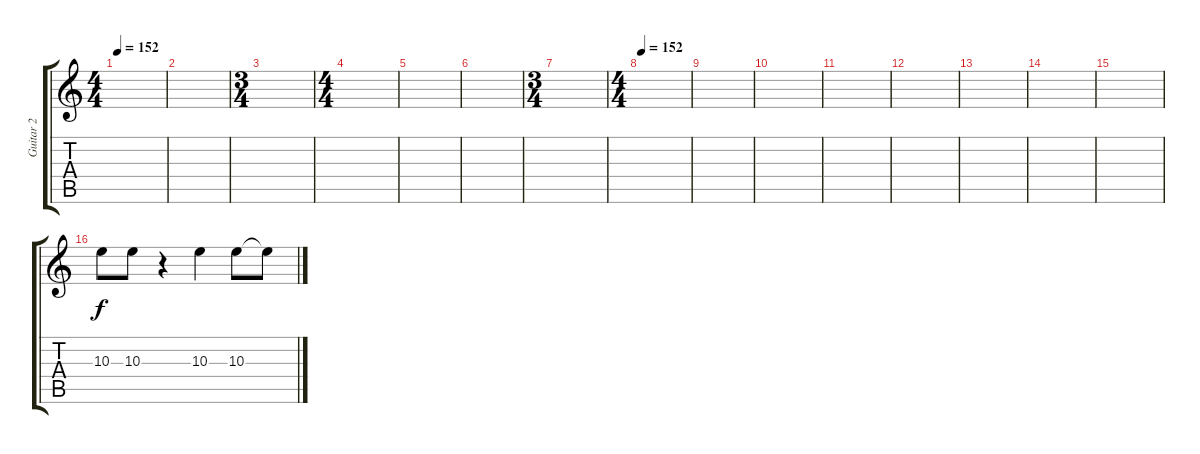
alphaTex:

\track ("Guitar 2" "Guitar 2") {instrument electricguitarjazz}
\staff {score tabs}
\tuning (Eb4 Bb3 Gb3 Db3 Ab2 Db2) {hide}
\ts (4 4)
\tempo 152
\clef g2
\ks c
|
|
\ts (3 4)
|
\ts (4 4)
|
|
|
\ts (3 4)
|
\ts (4 4)
\tempo 152
|
|
|
|
|
|
|
|
10.3.8 10.3.8 r.4 10.3.4 10.3.8 10.3{t}.8
